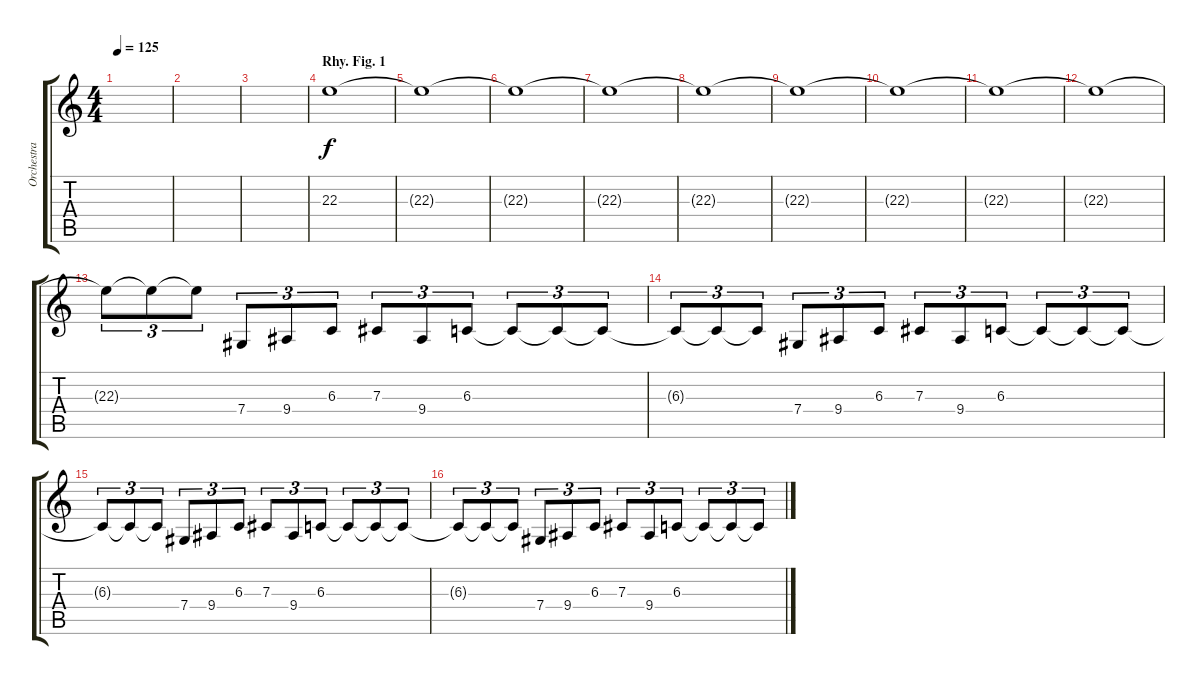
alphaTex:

\track ("Orchestra" "Orchestra") {instrument stringensemble1}
\staff {score tabs}
\tuning (Eb4 Bb3 Gb3 Db3 Ab2 Eb2) {hide}
\ts (4 4)
\tempo 125
\clef g2
\ks c
|
|
|
\section ("" "Rhy. Fig. 1")
22.3.1 |
22.3{t}.1 |
22.3{t}.1 |
22.3{t}.1 |
22.3{t}.1 |
22.3{t}.1 |
22.3{t}.1 |
22.3{t}.1 |
22.3{t}.1 |
22.3{t}.8{tu (3 2)} 22.3{t}.8{tu (3 2)} 22.3{t}.8{tu (3 2)} 7.4.8{tu (3 2)} 9.4.8{tu (3 2)} 6.3.8{tu (3 2)} 7.3.8{tu (3 2)} 9.4.8{tu (3 2)} 6.3.8{tu (3 2)} 6.3{t}.8{tu (3 2)} 6.3{t}.8{tu (3 2)} 6.3{t}.8{tu (3 2)} |
6.3{t}.8{tu (3 2)} 6.3{t}.8{tu (3 2)} 6.3{t}.8{tu (3 2)} 7.4.8{tu (3 2)} 9.4.8{tu (3 2)} 6.3.8{tu (3 2)} 7.3.8{tu (3 2)} 9.4.8{tu (3 2)} 6.3.8{tu (3 2)} 6.3{t}.8{tu (3 2)} 6.3{t}.8{tu (3 2)} 6.3{t}.8{tu (3 2)} |
6.3{t}.8{tu (3 2)} 6.3{t}.8{tu (3 2)} 6.3{t}.8{tu (3 2)} 7.4.8{tu (3 2)} 9.4.8{tu (3 2)} 6.3.8{tu (3 2)} 7.3.8{tu (3 2)} 9.4.8{tu (3 2)} 6.3.8{tu (3 2)} 6.3{t}.8{tu (3 2)} 6.3{t}.8{tu (3 2)} 6.3{t}.8{tu (3 2)} |
6.3{t}.8{tu (3 2)} 6.3{t}.8{tu (3 2)} 6.3{t}.8{tu (3 2)} 7.4.8{tu (3 2)} 9.4.8{tu (3 2)} 6.3.8{tu (3 2)} 7.3.8{tu (3 2)} 9.4.8{tu (3 2)} 6.3.8{tu (3 2)} 6.3{t}.8{tu (3 2)} 6.3{t}.8{tu (3 2)} 6.3{t}.8{tu (3 2)}
